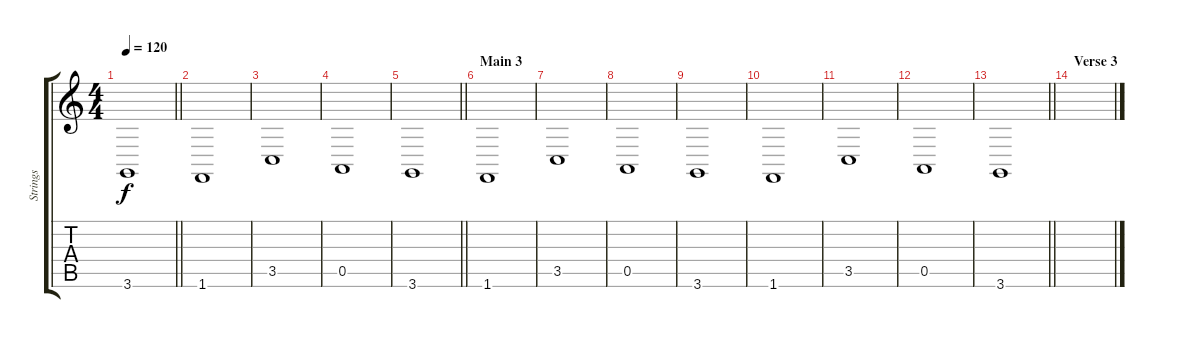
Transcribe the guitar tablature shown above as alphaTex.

\track ("Strings" "Strings") {instrument synthstrings1}
\staff {score tabs}
\tuning (E4 B3 G3 D3 A2 E2) {hide}
\ts (4 4)
\tempo 120
\clef g2
\barLineRight lightlight
\ks c
3.6.1{dy f} |
1.6.1 |
3.5.1 |
0.5.1 |
\barLineRight lightlight
3.6.1 |
\section ("" "Main 3")
1.6.1 |
3.5.1 |
0.5.1 |
3.6.1 |
1.6.1 |
3.5.1 |
0.5.1 |
\barLineRight lightlight
3.6.1 |
\section ("" "Verse 3")
